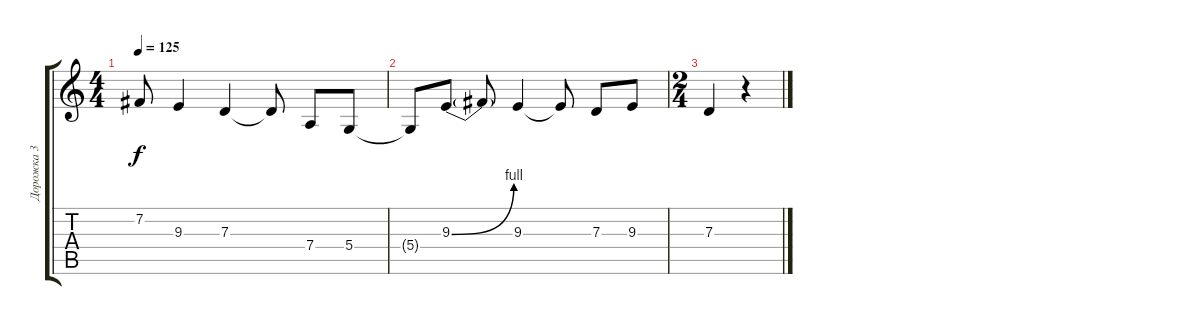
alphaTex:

\track ("Дорожка 3" "Дорожка 3") {instrument altosax}
\staff {score tabs}
\tuning (E4 B3 G3 D3 A2 E2) {hide}
\ts (4 4)
\tempo 125
\clef g2
\ks c
7.2{t}.8{dy f} 9.3.4 7.3.4 7.3{t}.8 7.4.8 5.4.8 |
5.4{t}.8 9.3{be (bend 0 0 60 4)}.8 9.3{t}.8 9.3.4 9.3{t}.8 7.3.8 9.3.8 |
\ts (2 4)
7.3.4 r.4
